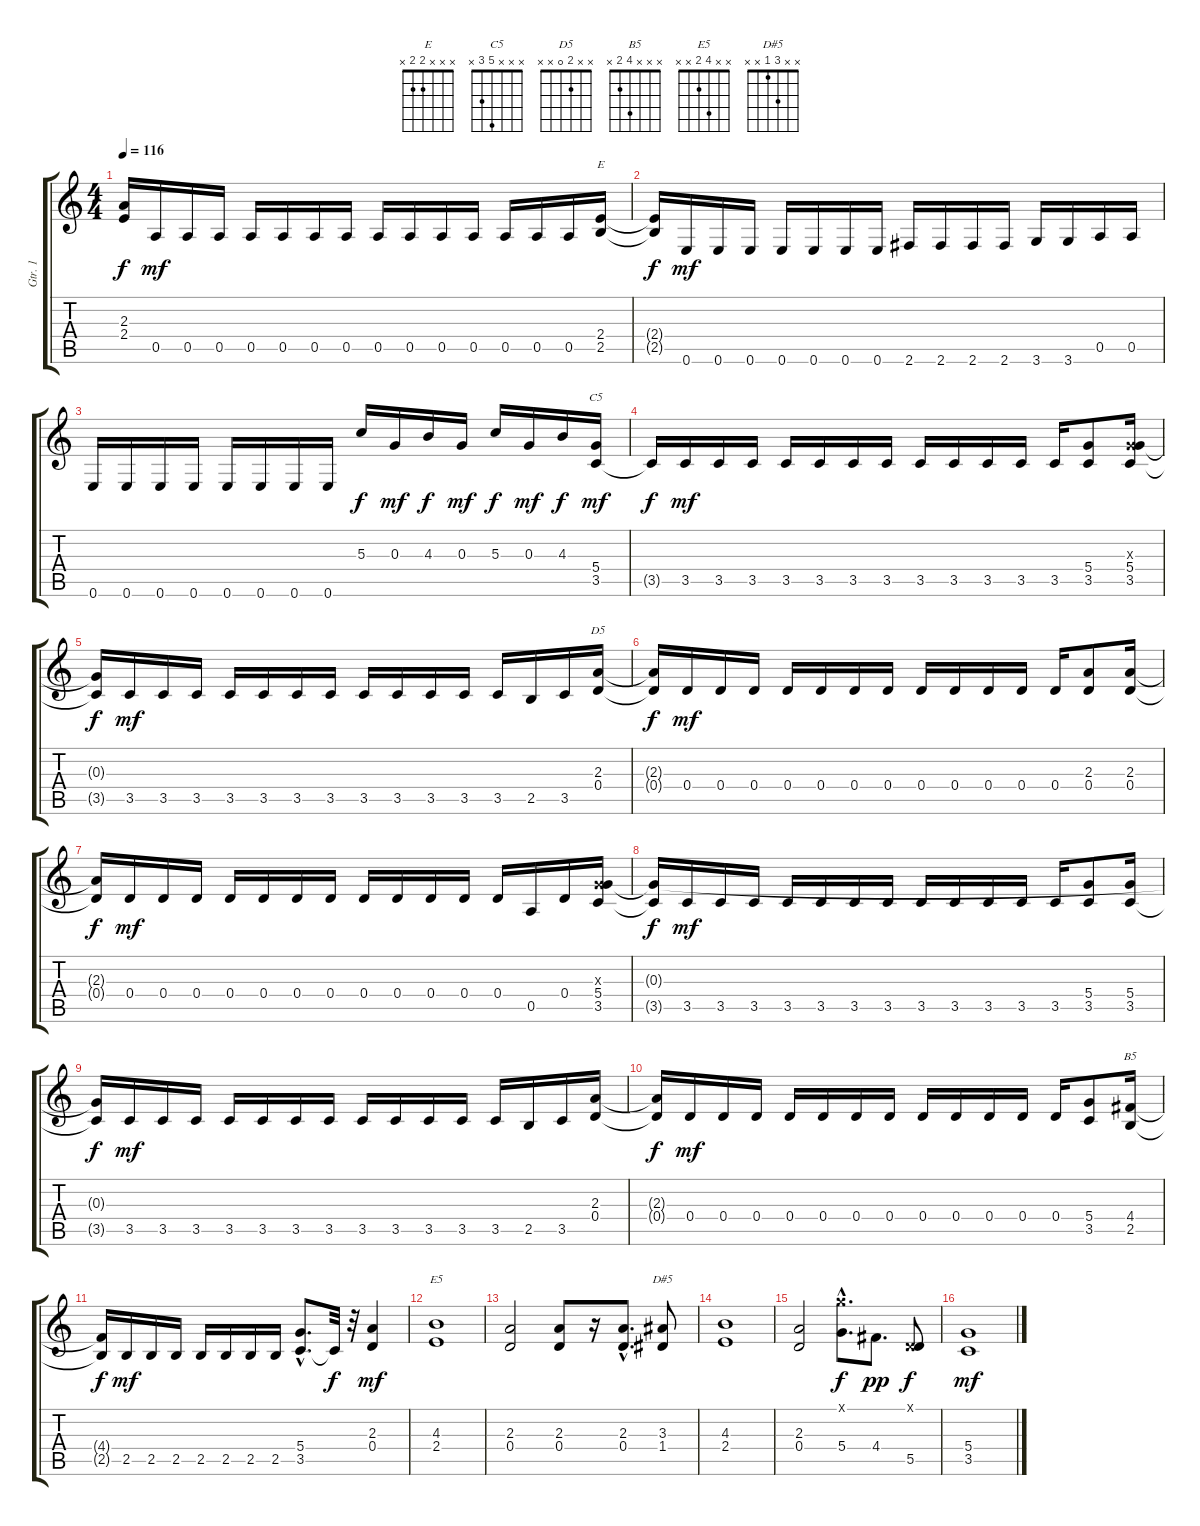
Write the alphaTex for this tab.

\track ("Gtr. 1" "Gtr. 1") {instrument overdrivenguitar}
\staff {score tabs}
\tuning (E4 B3 G3 D3 A2 E2) {hide}
\chord ("E" x x x 2 2 x)
\chord ("C5" x x x 5 3 x)
\chord ("D5" x x 2 0 x x)
\chord ("B5" x x x 4 2 x)
\chord ("E5" x x 4 2 x x)
\chord ("D#5" x x 3 1 x x)
\ts (4 4)
\tempo 116
\clef g2
\ks c
(2.3{t} 2.4{t}).16{dy f} 0.5.16{dy mf} 0.5.16 0.5.16 0.5.16 0.5.16 0.5.16 0.5.16 0.5.16 0.5.16 0.5.16 0.5.16 0.5.16 0.5.16 0.5.16 (2.4 2.5).16{ch "E"} |
(2.4{t} 2.5{t}).16{dy f} 0.6.16{dy mf} 0.6.16 0.6.16 0.6.16 0.6.16 0.6.16 0.6.16 2.6.16 2.6.16 2.6.16 2.6.16 3.6.16 3.6.16 0.5.16 0.5.16 |
0.6.16 0.6.16 0.6.16 0.6.16 0.6.16 0.6.16 0.6.16 0.6.16 5.3.16{dy f} 0.3.16{dy mf} 4.3.16{dy f} 0.3.16{dy mf} 5.3.16{dy f} 0.3.16{dy mf} 4.3.16{dy f} (5.4 3.5).16{ch "C5" dy mf} |
3.5{t}.16{dy f} 3.5.16{dy mf} 3.5.16 3.5.16 3.5.16 3.5.16 3.5.16 3.5.16 3.5.16 3.5.16 3.5.16 3.5.16 3.5.16 (5.4 3.5).8 (0.3{x} 5.4 3.5).16 |
(0.3{t} 3.5{t}).16{dy f} 3.5.16{dy mf} 3.5.16 3.5.16 3.5.16 3.5.16 3.5.16 3.5.16 3.5.16 3.5.16 3.5.16 3.5.16 3.5.16 2.5.16 3.5.16 (2.3 0.4).16{ch "D5"} |
(2.3{t} 0.4{t}).16{dy f} 0.4.16{dy mf} 0.4.16 0.4.16 0.4.16 0.4.16 0.4.16 0.4.16 0.4.16 0.4.16 0.4.16 0.4.16 0.4.16 (2.3 0.4).8 (2.3 0.4).16 |
(2.3{t} 0.4{t}).16{dy f} 0.4.16{dy mf} 0.4.16 0.4.16 0.4.16 0.4.16 0.4.16 0.4.16 0.4.16 0.4.16 0.4.16 0.4.16 0.4.16 0.5.16 0.4.16 (0.3{x} 5.4 3.5).16 |
(0.3{t} 3.5{t}).16{dy f} 3.5.16{dy mf} 3.5.16 3.5.16 3.5.16 3.5.16 3.5.16 3.5.16 3.5.16 3.5.16 3.5.16 3.5.16 3.5.16 (5.4 3.5).8 (5.4 3.5).16 |
(0.3{t} 3.5{t}).16{dy f} 3.5.16{dy mf} 3.5.16 3.5.16 3.5.16 3.5.16 3.5.16 3.5.16 3.5.16 3.5.16 3.5.16 3.5.16 3.5.16 2.5.16 3.5.16 (2.3 0.4).16 |
(2.3{t} 0.4{t}).16{dy f} 0.4.16{dy mf} 0.4.16 0.4.16 0.4.16 0.4.16 0.4.16 0.4.16 0.4.16 0.4.16 0.4.16 0.4.16 0.4.16 (5.4 3.5).8 (4.4 2.5).16{ch "B5"} |
(4.4{t} 2.5{t}).16{dy f} 2.5.16{dy mf} 2.5.16 2.5.16 2.5.16 2.5.16 2.5.16 2.5.16 (5.4{hac} 3.5{hac}).8{d} 3.5{t}.32{dy f} r.32 (2.3 0.4).4{dy mf} |
(4.3 2.4).1{ch "E5"} |
(2.3 0.4).2 (2.3 0.4).8 r.16 (2.3{hac} 0.4{hac}).8{d} (3.3 1.4).8{ch "D#5"} |
(4.3 2.4).1 |
(2.3 0.4).2 (3.1{hac x} 5.4{hac}).8{d dy f} 4.4.8{d dy pp} (-14.1{x} 5.5).8{dy f} |
(5.4 3.5).1{dy mf}
